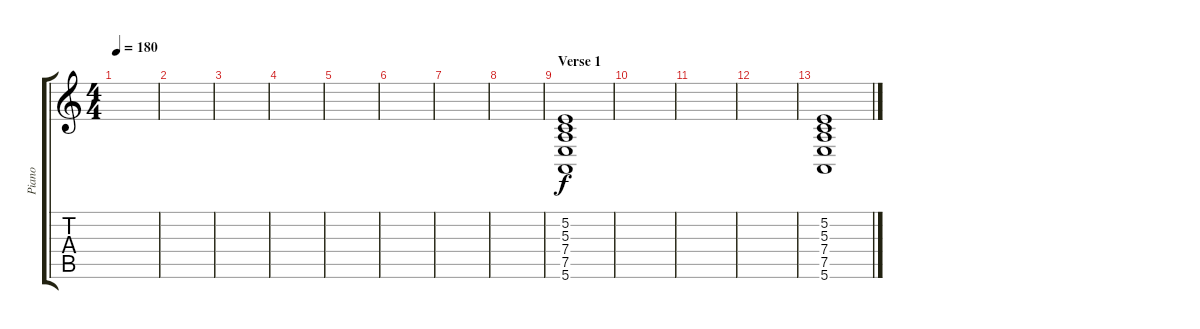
\track ("Piano" "Piano") {instrument brightacousticpiano}
\staff {score tabs}
\tuning (E4 B3 G3 D3 A2 E2) {hide}
\ts (4 4)
\tempo 180
\clef g2
\ks c
|
|
|
|
|
|
|
|
\section ("" "Verse 1")
(5.2 5.3 7.4 7.5 5.6).1 |
|
|
|
(5.2 5.3 7.4 7.5 5.6).1
